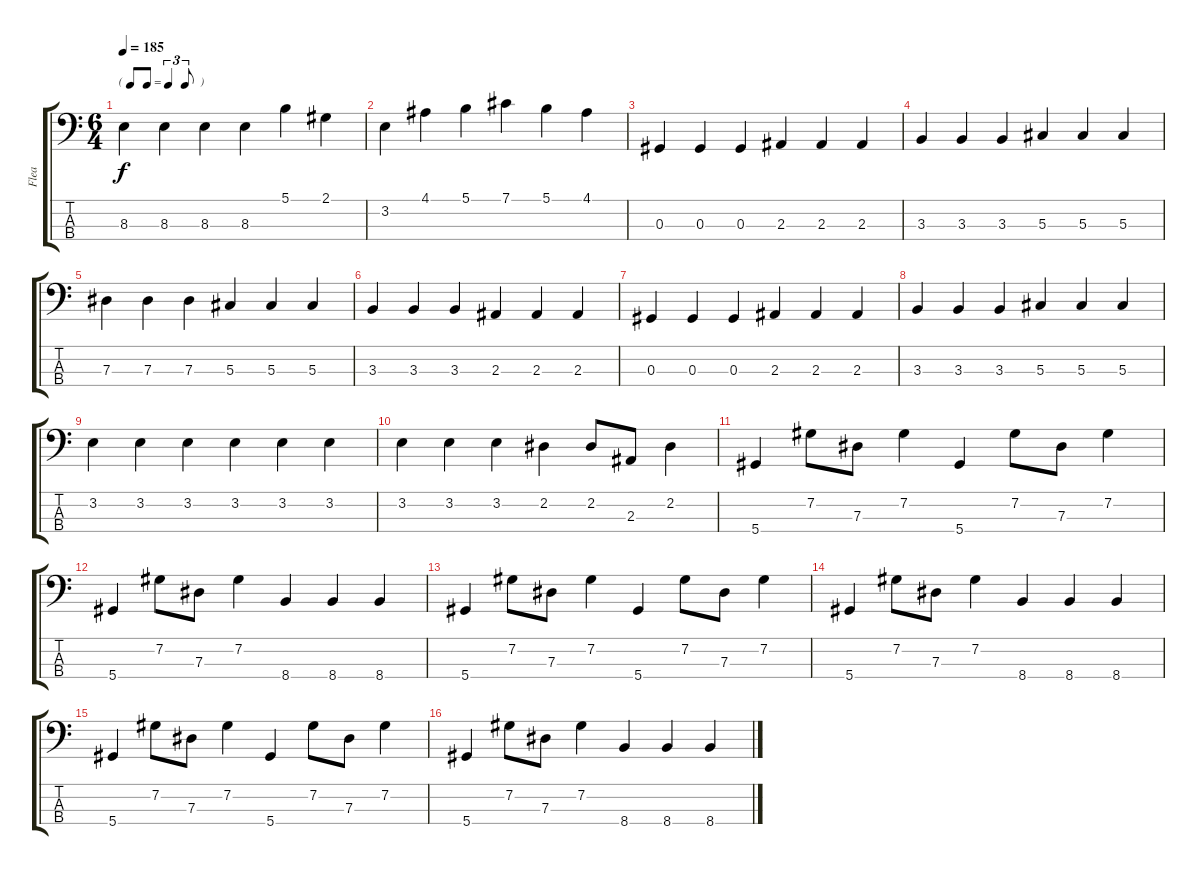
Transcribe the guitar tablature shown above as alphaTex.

\track ("Flea" "Flea") {instrument electricbassfinger}
\staff {score tabs}
\tuning (Gb2 Db2 Ab1 Eb1) {hide}
\ts (6 4)
\tf triplet8th
\tempo 185
\clef f4
\ks c
8.3.4{dy f} 8.3.4 8.3.4 8.3.4 5.1.4 2.1.4 |
3.2.4 4.1.4 5.1.4 7.1.4 5.1.4 4.1.4 |
0.3.4 0.3.4 0.3.4 2.3.4 2.3.4 2.3.4 |
3.3.4 3.3.4 3.3.4 5.3.4 5.3.4 5.3.4 |
7.3.4 7.3.4 7.3.4 5.3.4 5.3.4 5.3.4 |
3.3.4 3.3.4 3.3.4 2.3.4 2.3.4 2.3.4 |
0.3.4 0.3.4 0.3.4 2.3.4 2.3.4 2.3.4 |
3.3.4 3.3.4 3.3.4 5.3.4 5.3.4 5.3.4 |
3.2.4 3.2.4 3.2.4 3.2.4 3.2.4 3.2.4 |
3.2.4 3.2.4 3.2.4 2.2.4 2.2.8 2.3.8 2.2.4 |
5.4.4 7.2.8 7.3.8 7.2.4 5.4.4 7.2.8 7.3.8 7.2.4 |
5.4.4 7.2.8 7.3.8 7.2.4 8.4.4 8.4.4 8.4.4 |
5.4.4 7.2.8 7.3.8 7.2.4 5.4.4 7.2.8 7.3.8 7.2.4 |
5.4.4 7.2.8 7.3.8 7.2.4 8.4.4 8.4.4 8.4.4 |
5.4.4 7.2.8 7.3.8 7.2.4 5.4.4 7.2.8 7.3.8 7.2.4 |
5.4.4 7.2.8 7.3.8 7.2.4 8.4.4 8.4.4 8.4.4
